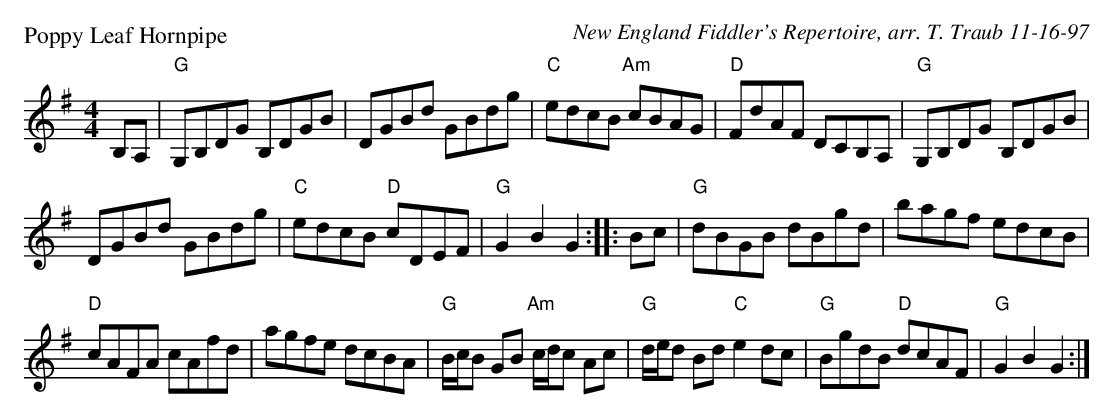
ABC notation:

X:1
P: Poppy Leaf Hornpipe
C: New England Fiddler's Repertoire, arr. T. Traub 11-16-97
M: 4/4
K: G
B,A,|"G"G,B,DG B,DGB|DGBd GBdg|"C"edcB "Am"cBAG|"D"FdAF DCB,A,|"G"G,B,DG B,DGB|
DGBd GBdg|"C"edcB "D"cDEF|"G"G2 B2 G2 :||: Bc |"G"dBGB dBgd|bagf edcB|
"D"cAFA cAfd|agfe dcBA|"G"B/c/B GB "Am"c/d/c Ac |"G"d/e/d Bd "C"e2 dc|"G"BgdB "D"dcAF|"G"G2 B2 G2 :|
